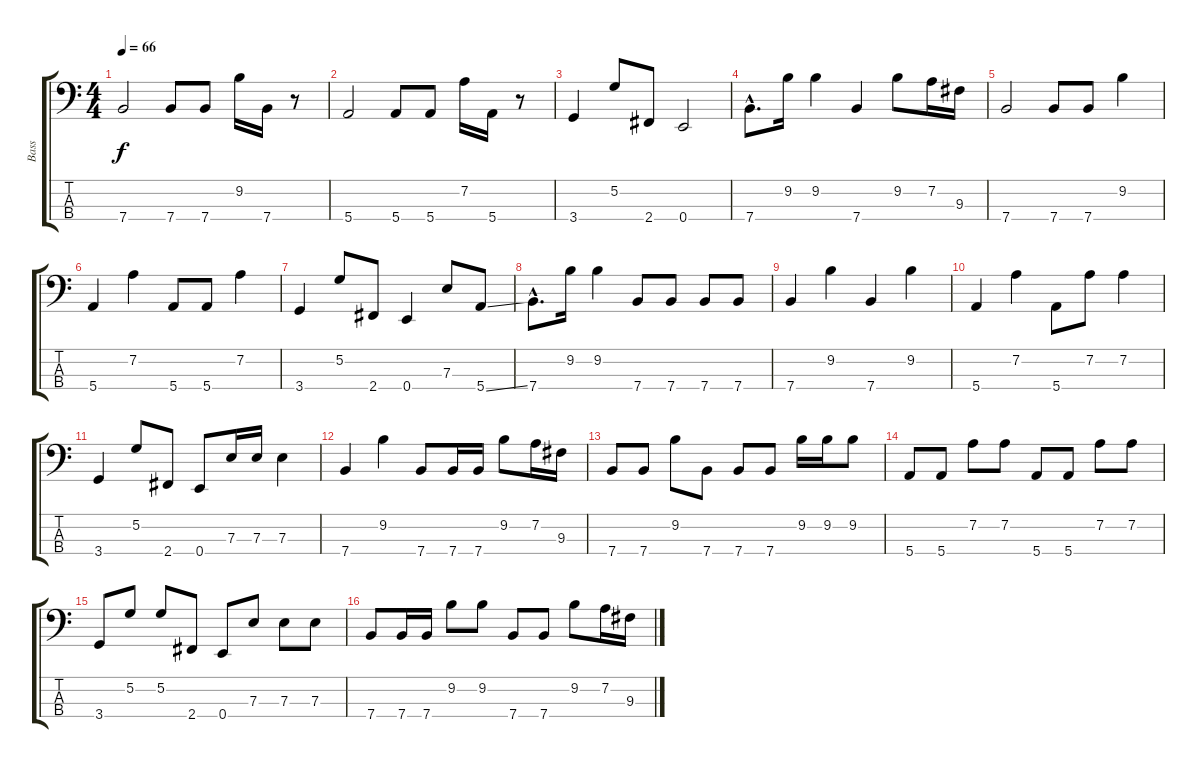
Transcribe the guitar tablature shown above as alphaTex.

\track ("Bass" "Bass") {instrument electricbassfinger}
\staff {score tabs}
\tuning (G2 D2 A1 E1) {hide}
\ts (4 4)
\tempo 66
\clef f4
\ks c
7.4.2{dy f} 7.4.8 7.4.8 9.2.16 7.4.16 r.8 |
5.4.2 5.4.8 5.4.8 7.2.16 5.4.16 r.8 |
3.4.4 5.2.8 2.4.8 0.4.2 |
7.4{hac}.8{d} 9.2.16 9.2.4 7.4.4 9.2.8 7.2.16 9.3.16 |
7.4.2 7.4.8 7.4.8 9.2.4 |
5.4.4 7.2.4 5.4.8 5.4.8 7.2.4 |
3.4.4 5.2.8 2.4.8 0.4.4 7.3.8 5.4{ss}.8 |
7.4{hac}.8{d} 9.2.16 9.2.4 7.4.8 7.4.8 7.4.8 7.4.8 |
7.4.4 9.2.4 7.4.4 9.2.4 |
5.4.4 7.2.4 5.4.8 7.2.8 7.2.4 |
3.4.4 5.2.8 2.4.8 0.4.8 7.3.16 7.3.16 7.3.4 |
7.4.4 9.2.4 7.4.8 7.4.16 7.4.16 9.2.8 7.2.16 9.3.16 |
7.4.8 7.4.8 9.2.8 7.4.8 7.4.8 7.4.8 9.2.16 9.2.16 9.2.8 |
5.4.8 5.4.8 7.2.8 7.2.8 5.4.8 5.4.8 7.2.8 7.2.8 |
3.4.8 5.2.8 5.2.8 2.4.8 0.4.8 7.3.8 7.3.8 7.3.8 |
7.4.8 7.4.16 7.4.16 9.2.8 9.2.8 7.4.8 7.4.8 9.2.8 7.2.16 9.3.16
